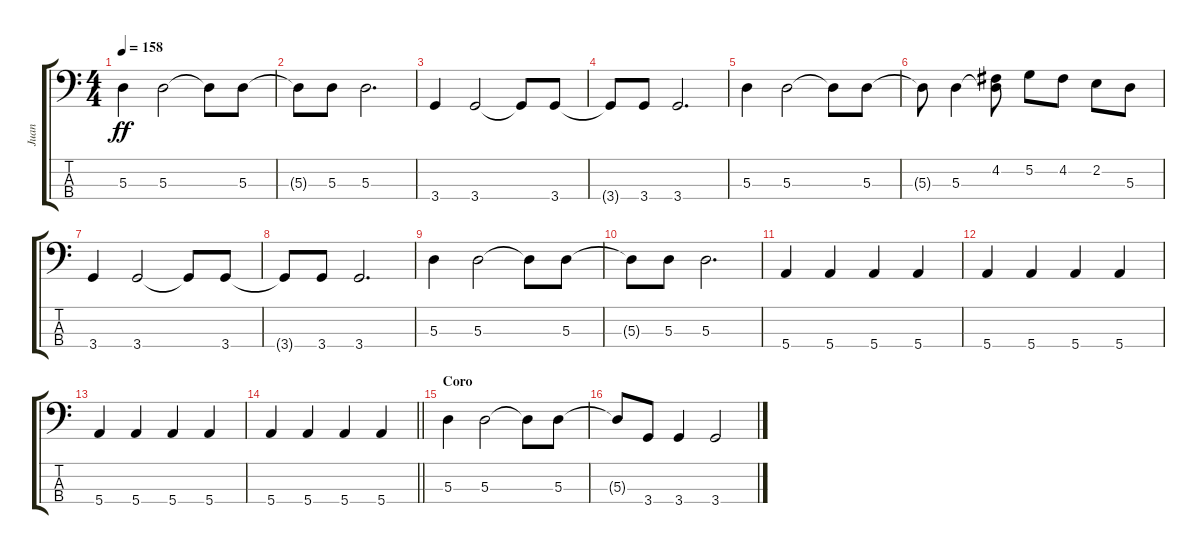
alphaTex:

\track ("Juan" "Juan") {instrument electricbassfinger}
\staff {score tabs}
\tuning (G2 D2 A1 E1) {hide}
\ts (4 4)
\tempo 158
\clef f4
\ks c
5.3.4{dy ff} 5.3.2 5.3{t}.8 5.3.8 |
5.3{t}.8 5.3.8 5.3.2{d} |
3.4.4 3.4.2 3.4{t}.8 3.4.8 |
3.4{t}.8 3.4.8 3.4.2{d} |
5.3.4 5.3.2 5.3{t}.8 5.3.8 |
5.3{t}.8 5.3.4 (4.2 5.3{t}).8 5.2.8 4.2.8 2.2.8 5.3.8 |
3.4.4 3.4.2 3.4{t}.8 3.4.8 |
3.4{t}.8 3.4.8 3.4.2{d} |
5.3.4 5.3.2 5.3{t}.8 5.3.8 |
5.3{t}.8 5.3.8 5.3.2{d} |
5.4.4 5.4.4 5.4.4 5.4.4 |
5.4.4 5.4.4 5.4.4 5.4.4 |
5.4.4 5.4.4 5.4.4 5.4.4 |
\barLineRight lightlight
5.4.4 5.4.4 5.4.4 5.4.4 |
\section ("" "Coro")
5.3.4 5.3.2 5.3{t}.8 5.3.8 |
5.3{t}.8 3.4.8 3.4.4 3.4.2
